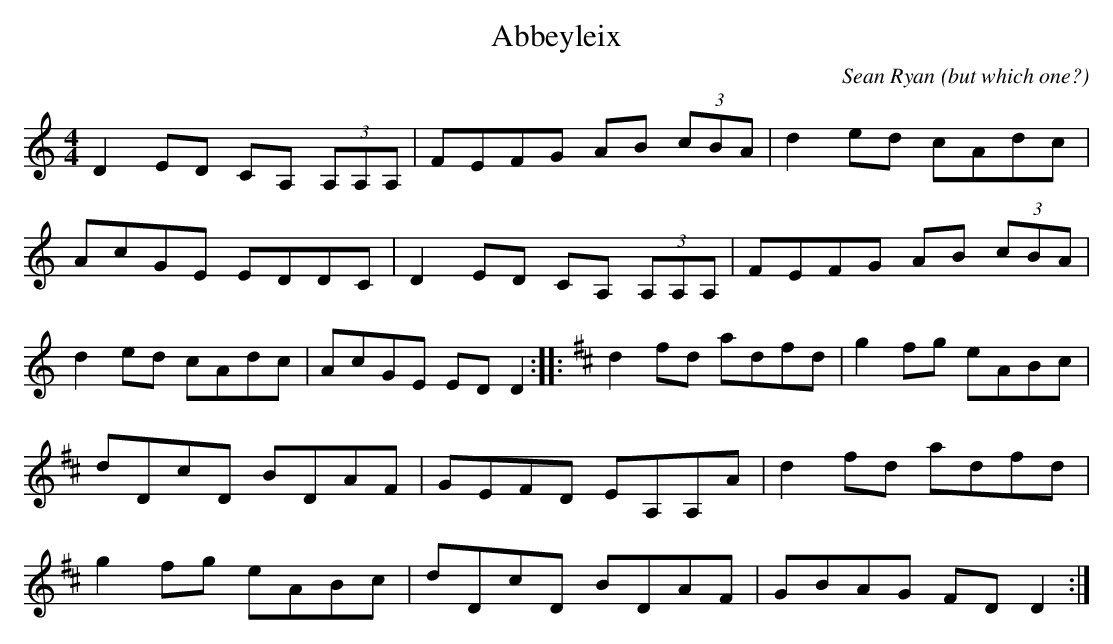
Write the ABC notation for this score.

X:1
T:Abbeyleix
M:4/4
L:1/8
C:Sean Ryan (but which one?)
K:DDor
D2ED CA, (3A,A,A,|FEFG AB (3cBA|d2ed cAdc|AcGE EDDC|\
D2ED CA, (3A,A,A,|FEFG AB (3cBA|d2ed cAdc|AcGE ED D2::\
K:D
 d2fd adfd|g2fg eABc|dDcD BDAF|GEFD EA,A,A|d2fd adfd|\
g2fg eABc|dDcD BDAF|GBAG FD D2:|
